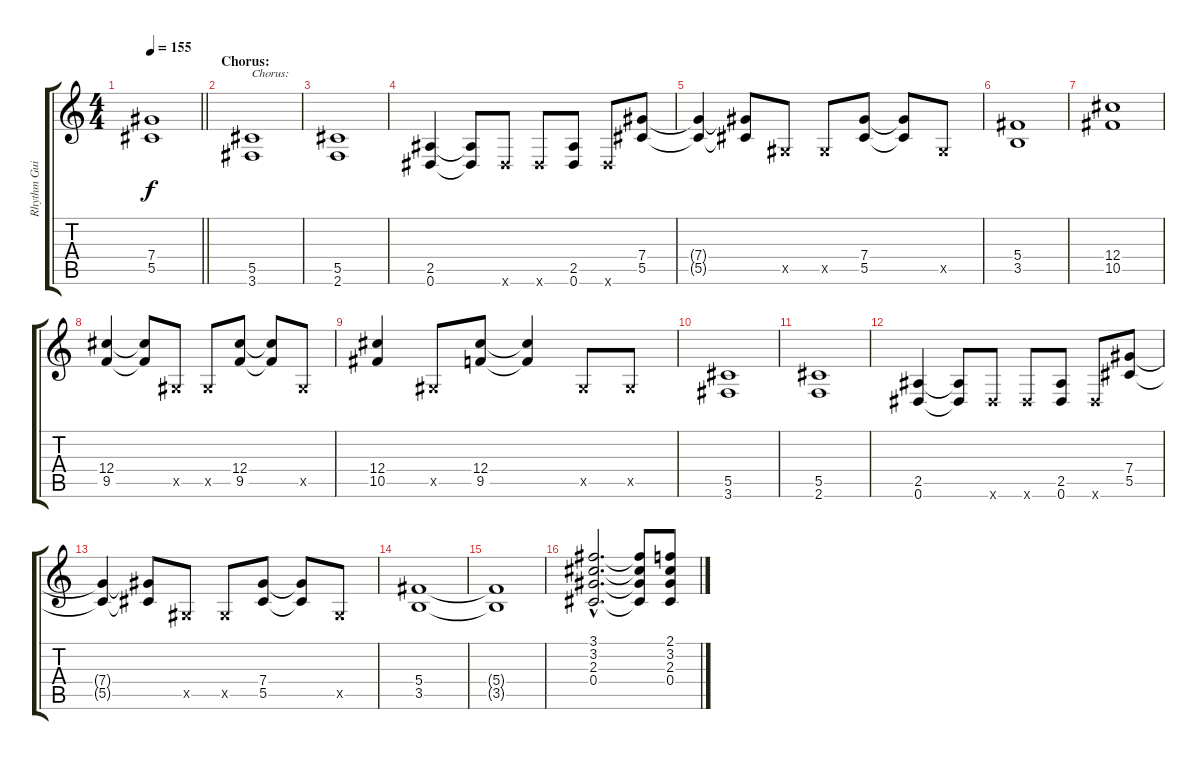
\track ("Rhythm Guitar" "Rhythm Gui") {instrument distortionguitar}
\staff {score tabs}
\tuning (Eb4 Bb3 Gb3 Db3 Ab2 Eb2) {hide}
\ts (4 4)
\tempo 155
\clef g2
\barLineRight lightlight
\ks c
(7.4{t} 5.5{t}).1{dy f} |
\section ("" "Chorus:")
(5.5 3.6).1{txt "Chorus:"} |
(5.5 2.6).1 |
(2.5 0.6).4 (2.5{t} 0.6{t}).8 0.6{x}.8 0.6{x}.8 (2.5 0.6).8 0.6{x}.8 (7.4 5.5).8 |
(7.4{t} 5.5{t}).4 (7.4{t} 5.5{t}).8 0.5{x}.8 0.5{x}.8 (7.4 5.5).8 (7.4{t} 5.5{t}).8 0.5{x}.8 |
(5.4 3.5).1 |
(12.4 10.5).1 |
(12.4 9.5).4 (12.4{t} 9.5{t}).8 0.5{x}.8 0.5{x}.8 (12.4 9.5).8 (12.4{t} 9.5{t}).8 0.5{x}.8 |
(12.4 10.5).4 0.5{x}.8 (12.4 9.5).8 (12.4{t} 9.5{t}).4 0.5{x}.8 0.5{x}.8 |
(5.5 3.6).1 |
(5.5 2.6).1 |
(2.5 0.6).4 (2.5{t} 0.6{t}).8 0.6{x}.8 0.6{x}.8 (2.5 0.6).8 0.6{x}.8 (7.4 5.5).8 |
(7.4{t} 5.5{t}).4 (7.4{t} 5.5{t}).8 0.5{x}.8 0.5{x}.8 (7.4 5.5).8 (7.4{t} 5.5{t}).8 0.5{x}.8 |
(5.4 3.5).1 |
(5.4{t} 3.5{t}).1 |
(3.1{hac} 3.2{hac} 2.3{hac} 0.4{hac}).2{d} (3.1{t} 3.2{t} 2.3{t} 0.4{t}).8 (2.1 3.2 2.3 0.4).8
